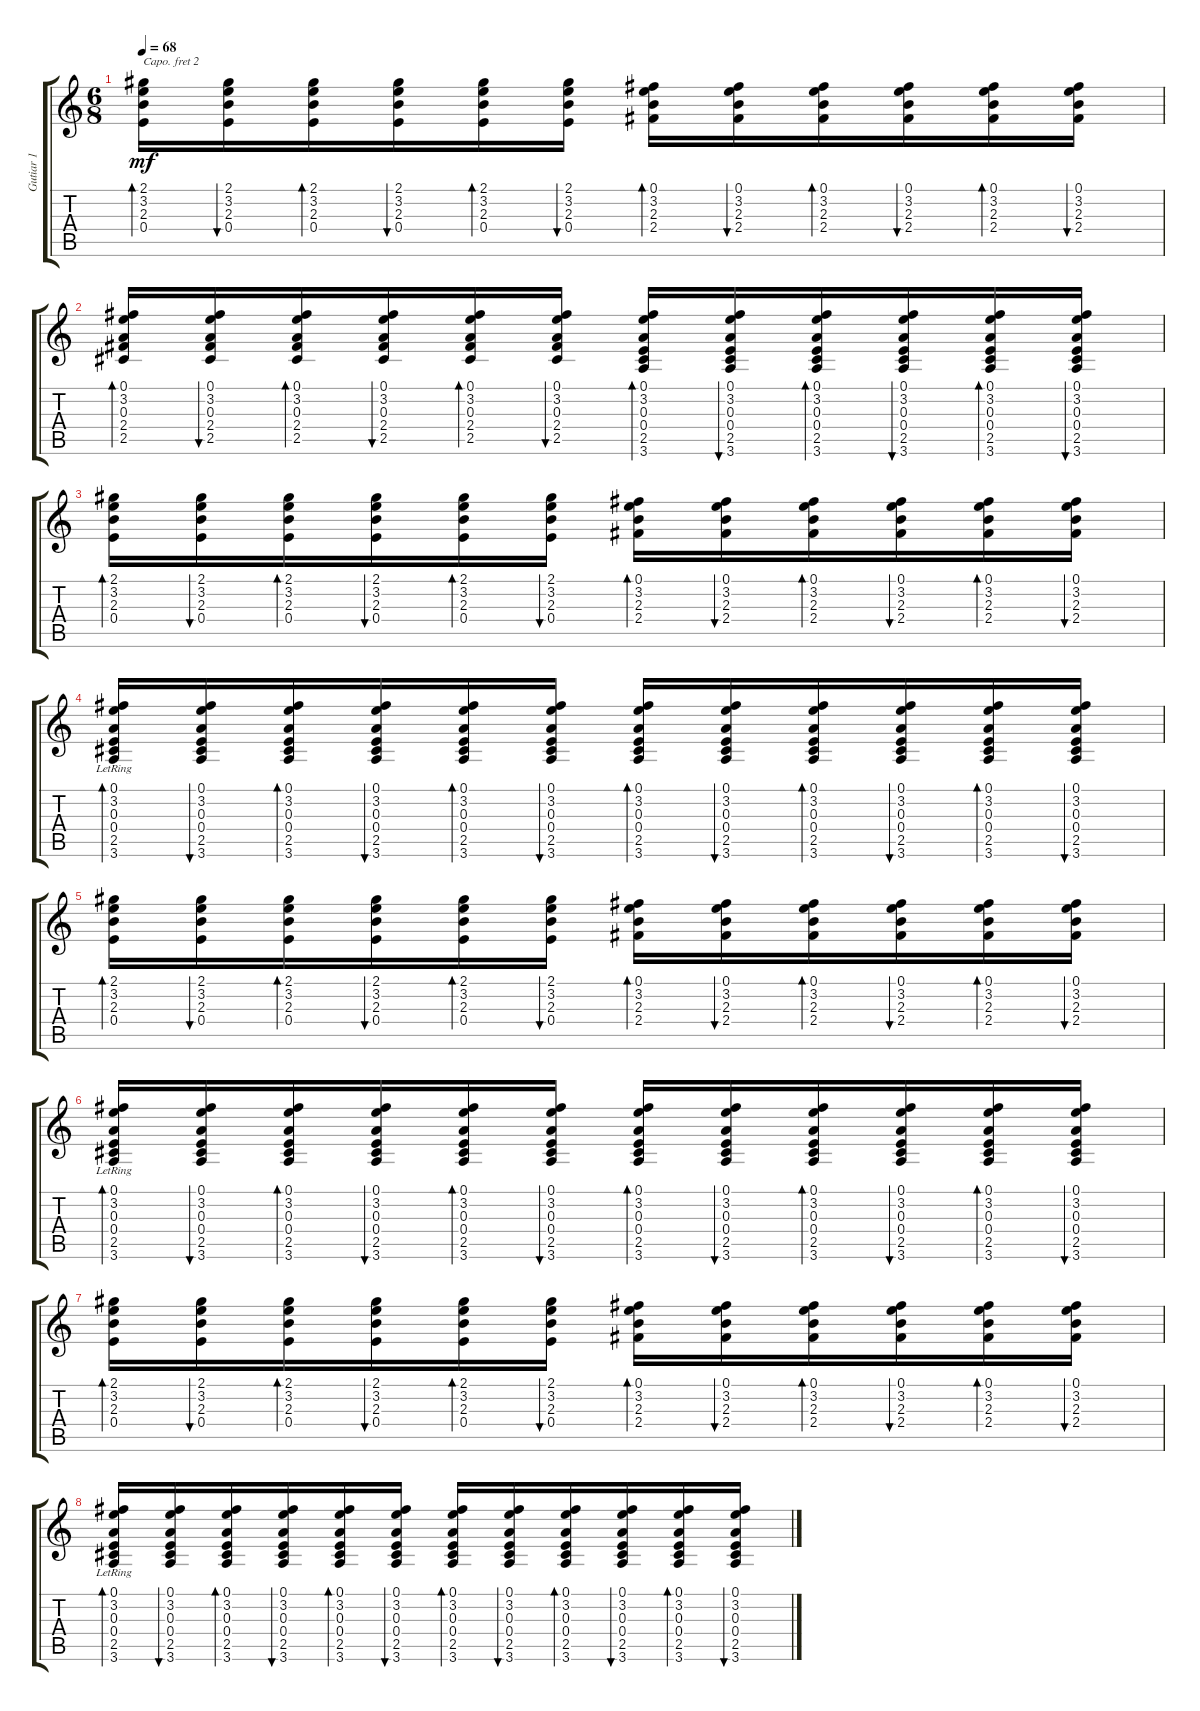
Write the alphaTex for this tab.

\track ("Gutiar 1" "Gutiar 1") {instrument acousticguitarsteel}
\staff {score tabs}
\capo 2
\tuning (E4 B3 G3 D3 A2 E2) {hide}
\ts (6 8)
\tempo 68
\clef g2
\ks c
(2.1 3.2 2.3 0.4).16{bd 30 dy mf} (2.1 3.2 2.3 0.4).16{bu 30} (2.1 3.2 2.3 0.4).16{bd 30} (2.1 3.2 2.3 0.4).16{bu 30} (2.1 3.2 2.3 0.4).16{bd 30} (2.1 3.2 2.3 0.4).16{bu 30} (0.1 3.2 2.3 2.4).16{bd 30} (0.1 3.2 2.3 2.4).16{bu 30} (0.1 3.2 2.3 2.4).16{bd 30} (0.1 3.2 2.3 2.4).16{bu 30} (0.1 3.2 2.3 2.4).16{bd 30} (0.1 3.2 2.3 2.4).16{bu 30} |
(0.1 3.2 0.3 2.4 2.5).16{bd 30} (0.1 3.2 0.3 2.4 2.5).16{bu 30} (0.1 3.2 0.3 2.4 2.5).16{bd 30} (0.1 3.2 0.3 2.4 2.5).16{bu 30} (0.1 3.2 0.3 2.4 2.5).16{bd 30} (0.1 3.2 0.3 2.4 2.5).16{bu 30} (0.1 3.2 0.3 0.4 2.5 3.6).16{bd 30} (0.1 3.2 0.3 0.4 2.5 3.6).16{bu 30} (0.1 3.2 0.3 0.4 2.5 3.6).16{bd 30} (0.1 3.2 0.3 0.4 2.5 3.6).16{bu 30} (0.1 3.2 0.3 0.4 2.5 3.6).16{bd 30} (0.1 3.2 0.3 0.4 2.5 3.6).16{bu 30} |
(2.1 3.2 2.3 0.4).16{bd 30} (2.1 3.2 2.3 0.4).16{bu 30} (2.1 3.2 2.3 0.4).16{bd 30} (2.1 3.2 2.3 0.4).16{bu 30} (2.1 3.2 2.3 0.4).16{bd 30} (2.1 3.2 2.3 0.4).16{bu 30} (0.1 3.2 2.3 2.4).16{bd 30} (0.1 3.2 2.3 2.4).16{bu 30} (0.1 3.2 2.3 2.4).16{bd 30} (0.1 3.2 2.3 2.4).16{bu 30} (0.1 3.2 2.3 2.4).16{bd 30} (0.1 3.2 2.3 2.4).16{bu 30} |
(0.1 3.2 0.3 0.4 2.5 3.6{lr}).16{bd 30} (0.1 3.2 0.3 0.4 2.5 3.6).16{bu 30} (0.1 3.2 0.3 0.4 2.5 3.6).16{bd 30} (0.1 3.2 0.3 0.4 2.5 3.6).16{bu 30} (0.1 3.2 0.3 0.4 2.5 3.6).16{bd 30} (0.1 3.2 0.3 0.4 2.5 3.6).16{bu 30} (0.1 3.2 0.3 0.4 2.5 3.6).16{bd 30} (0.1 3.2 0.3 0.4 2.5 3.6).16{bu 30} (0.1 3.2 0.3 0.4 2.5 3.6).16{bd 30} (0.1 3.2 0.3 0.4 2.5 3.6).16{bu 30} (0.1 3.2 0.3 0.4 2.5 3.6).16{bd 30} (0.1 3.2 0.3 0.4 2.5 3.6).16{bu 30} |
(2.1 3.2 2.3 0.4).16{bd 30} (2.1 3.2 2.3 0.4).16{bu 30} (2.1 3.2 2.3 0.4).16{bd 30} (2.1 3.2 2.3 0.4).16{bu 30} (2.1 3.2 2.3 0.4).16{bd 30} (2.1 3.2 2.3 0.4).16{bu 30} (0.1 3.2 2.3 2.4).16{bd 30} (0.1 3.2 2.3 2.4).16{bu 30} (0.1 3.2 2.3 2.4).16{bd 30} (0.1 3.2 2.3 2.4).16{bu 30} (0.1 3.2 2.3 2.4).16{bd 30} (0.1 3.2 2.3 2.4).16{bu 30} |
(0.1 3.2 0.3 0.4 2.5 3.6{lr}).16{bd 30} (0.1 3.2 0.3 0.4 2.5 3.6).16{bu 30} (0.1 3.2 0.3 0.4 2.5 3.6).16{bd 30} (0.1 3.2 0.3 0.4 2.5 3.6).16{bu 30} (0.1 3.2 0.3 0.4 2.5 3.6).16{bd 30} (0.1 3.2 0.3 0.4 2.5 3.6).16{bu 30} (0.1 3.2 0.3 0.4 2.5 3.6).16{bd 30} (0.1 3.2 0.3 0.4 2.5 3.6).16{bu 30} (0.1 3.2 0.3 0.4 2.5 3.6).16{bd 30} (0.1 3.2 0.3 0.4 2.5 3.6).16{bu 30} (0.1 3.2 0.3 0.4 2.5 3.6).16{bd 30} (0.1 3.2 0.3 0.4 2.5 3.6).16{bu 30} |
(2.1 3.2 2.3 0.4).16{bd 30} (2.1 3.2 2.3 0.4).16{bu 30} (2.1 3.2 2.3 0.4).16{bd 30} (2.1 3.2 2.3 0.4).16{bu 30} (2.1 3.2 2.3 0.4).16{bd 30} (2.1 3.2 2.3 0.4).16{bu 30} (0.1 3.2 2.3 2.4).16{bd 30} (0.1 3.2 2.3 2.4).16{bu 30} (0.1 3.2 2.3 2.4).16{bd 30} (0.1 3.2 2.3 2.4).16{bu 30} (0.1 3.2 2.3 2.4).16{bd 30} (0.1 3.2 2.3 2.4).16{bu 30} |
(0.1 3.2 0.3 0.4 2.5 3.6{lr}).16{bd 30} (0.1 3.2 0.3 0.4 2.5 3.6).16{bu 30} (0.1 3.2 0.3 0.4 2.5 3.6).16{bd 30} (0.1 3.2 0.3 0.4 2.5 3.6).16{bu 30} (0.1 3.2 0.3 0.4 2.5 3.6).16{bd 30} (0.1 3.2 0.3 0.4 2.5 3.6).16{bu 30} (0.1 3.2 0.3 0.4 2.5 3.6).16{bd 30} (0.1 3.2 0.3 0.4 2.5 3.6).16{bu 30} (0.1 3.2 0.3 0.4 2.5 3.6).16{bd 30} (0.1 3.2 0.3 0.4 2.5 3.6).16{bu 30} (0.1 3.2 0.3 0.4 2.5 3.6).16{bd 30} (0.1 3.2 0.3 0.4 2.5 3.6).16{bu 30}
